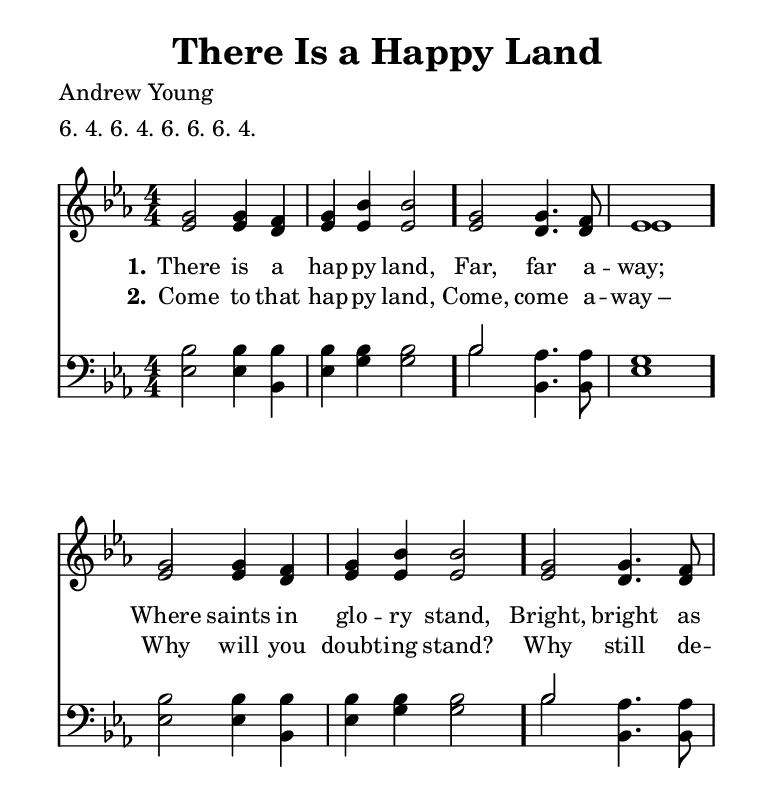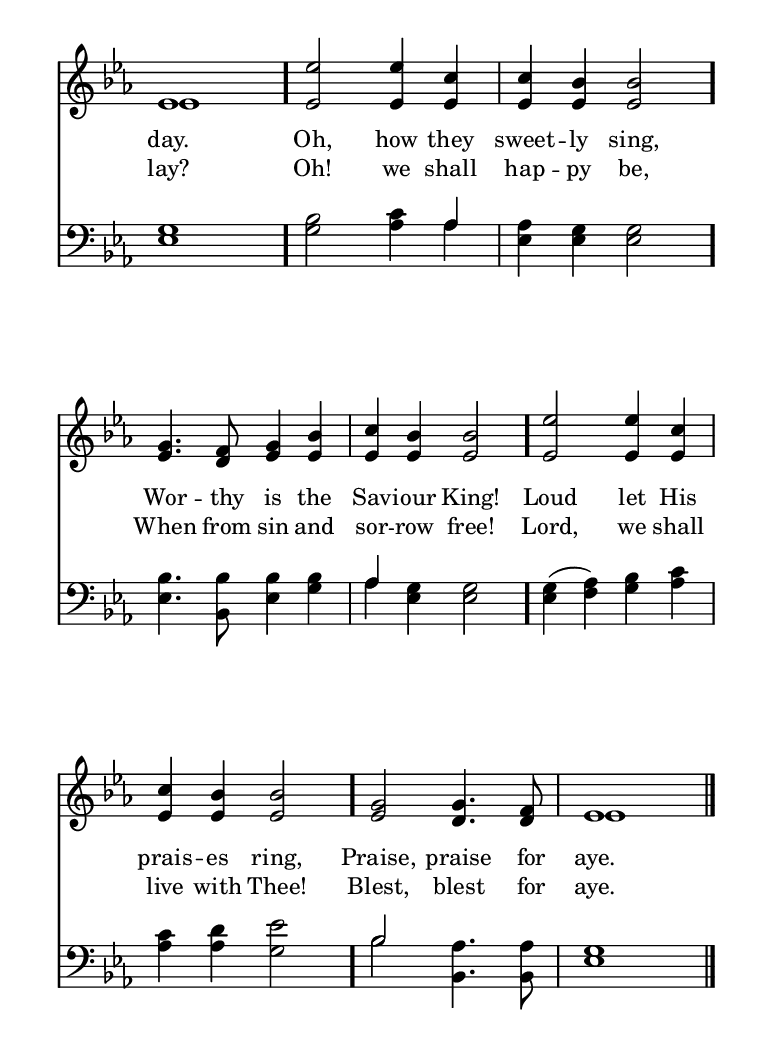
\include "common/global.ily"
\paper {
  \include "common/paper.ily"
  ragged-bottom = ##t
  systems-per-page = #(cond (is-eogsized 2) (#t #f))
  page-count = #(cond (is-eogsized 2) (#t #f))
  system-count = #(cond (is-eogsized 4) (#t #f))
  system-system-spacing.padding = 11
}

\header{
  %children
  hymnnumber = "361"
  title = "There Is a Happy Land"
  tunename = "Happy Land" % similar to EOG056
  meter = "6. 4. 6. 4. 6. 6. 6. 4." % original has 6. 4. 6. 4. 6. 7. 6. 4.
  poet = "Andrew Young"
  composer = ""
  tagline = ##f
}

global = {
  \include "common/overrides.ily"
  \override Staff.TimeSignature.style = #'numbered
  \time 4/4
  \override Score.MetronomeMark.transparent = ##t % hide all fermata changes too
  \tempo 4=140
  \key ees \major % EOG056 is in `f`
  \autoBeamOff
}

patternAA = { c2     c4 c4 | c4 c4 c2 }
patternAB = { c4. c8 c4 c4 | c4 c4 c2 }
patternAC = { c4( c) c4 c4 | c4 c4 c2 }

patternBA = { c2 c4. c8 | c1 }

notesSoprano = {
\global
\transpose f ees
\relative c'' {

  \changePitch \patternAA { a a g | a c c }
  \changePitch \patternBA { a a g | f }
  \changePitch \patternAA { a a g | a c c }
  \changePitch \patternBA { a a g | f }

  \changePitch \patternAA { f' f d | d c c }
  \changePitch \patternAB { a g a c | d c c }
  \changePitch \patternAA { f f d | d c c }
  \changePitch \patternBA { a a g | f }

  \bar "|."

}
}

notesAlto = {
\global
\transpose f ees
\relative e' {

  \changePitch \patternAA { f f e | f f f }
  \changePitch \patternBA { f e e | f }
  \changePitch \patternAA { f f e | f f f }
  \changePitch \patternBA { f e e | f }

  \changePitch \patternAA { f f f | f f f }
  \changePitch \patternAB { f e f f | f f f }
  \changePitch \patternAA { f f f | f f f }
  \changePitch \patternBA { f e e | f }

}
}

notesTenor = {
\global
\transpose f ees
\relative a {

  \changePitch \patternAA { c c c | c c c }
  \changePitch \patternBA { c bes bes | a }
  \changePitch \patternAA { c c c | c c c }
  \changePitch \patternBA { c bes bes | a }

  \changePitch \patternAA { c d bes | bes a a }
  \changePitch \patternAB { c c c c | bes a a }
  \changePitch \patternAC { a( bes) c d | d e f }
  \changePitch \patternBA { c bes bes | a }

}
}

notesBass = {
\global
\transpose f ees
\relative f {

  \changePitch \patternAA { f f c | f a a }
  \changePitch \patternBA { c c, c | f }
  \changePitch \patternAA { f f c | f a a }
  \changePitch \patternBA { c c, c | f }

  \changePitch \patternAA { a bes bes | f f f }
  \changePitch \patternAB { f c f a | bes f f }
  \changePitch \patternAC { f( g) a bes | bes bes a }
  \changePitch \patternBA { c c, c | f }

}
}

wordsA = \lyricmode {
\set stanza = "1."

There is a hap -- py land, \bar "."
Far, far a -- way; \bar "."
Where saints in glo -- ry stand, \bar "."
Bright, bright as day. \bar "."
Oh, how they sweet -- ly sing, \bar "."
Wor -- thy is the Sav -- iour King! \bar "."
Loud let His prais -- es ring, \bar "."
Praise, praise for aye. \bar "."

}

wordsB = \lyricmode {
\set stanza = "2."

Come to that hap -- py land,
Come, come a -- way_–
Why will you doubt -- ing stand?
Why still de -- lay?
Oh! we shall hap -- py be,
When from sin and sor -- row free!
Lord, we shall live with Thee!
Blest, blest for aye.

}

\score {
  \context ChoirStaff <<
    \context Staff = upper <<
      \set Staff.autoBeaming = ##f
      \set ChoirStaff.systemStartDelimiter = #'SystemStartBar
      \set ChoirStaff.printPartCombineTexts = ##f
      \partcombine #'(2 . 11) \notesSoprano \notesAlto
      \context NullVoice = sopranos { \voiceOne << \notesSoprano >> }
      \context Lyrics = one   \lyricsto sopranos \wordsA
      \context Lyrics = two   \lyricsto sopranos \wordsB
    >>
    \context Staff = men <<
      \set Staff.autoBeaming = ##f
      \clef bass
      \set ChoirStaff.printPartCombineTexts = ##f
      \partcombine #'(2 . 11) \notesTenor \notesBass
    >>
  >>
  \layout {
    \include "common/layout.ily"
  }
  #(cond ((ly:get-option 'eog-midi-permitted) #{ \midi{
    \include "common/midi.ily"
  } #}))
}

\version "2.19.49"  % necessary for upgrading to future LilyPond versions.

% vi:set et ts=2 sw=2 ai nocindent syntax=lilypond:
